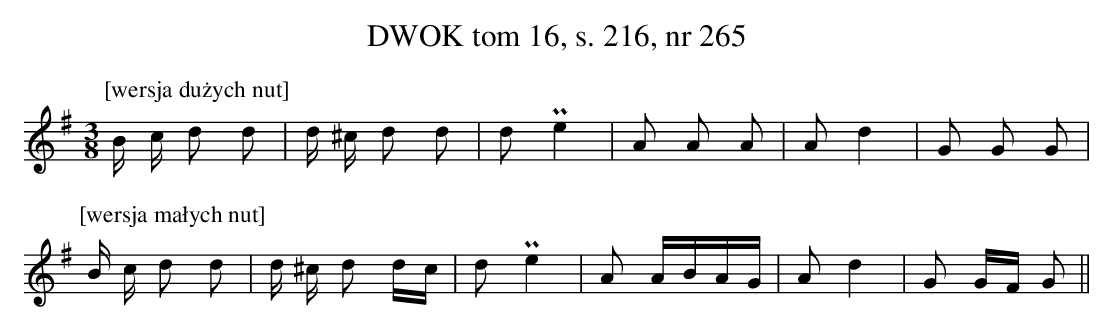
X:1
T: DWOK tom 16, s. 216, nr 265
L: 1/16
M: 3/8
K: G
P: [wersja dużych nut]
B c d2 d2 | d ^c d2 d2 | d2 Pe4 | A2 A2 A2 | A2 d4 | G2 G2 G2 |
P: [wersja małych nut]
B c d2 d2 | d ^c d2 dc | d2 Pe4 | A2 ABAG | A2 d4 | G2 GF G2 ||
